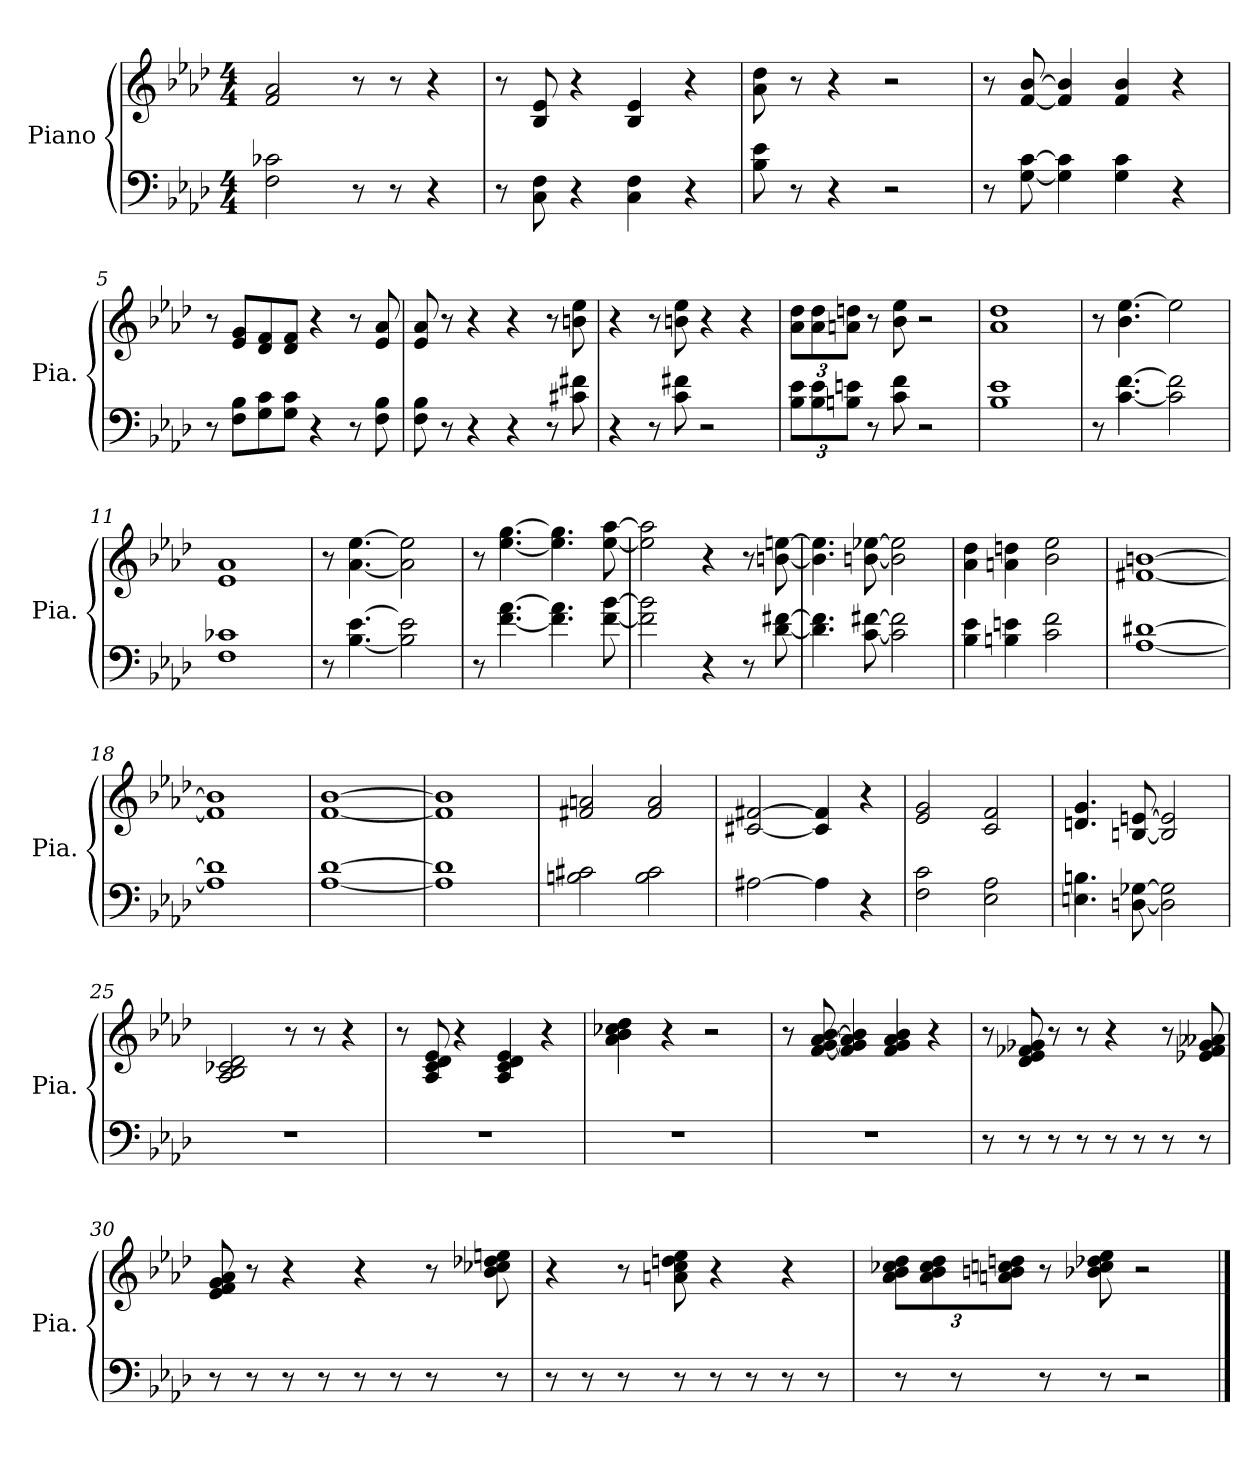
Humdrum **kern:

**kern	**kern
*part1	*part1
*staff2	*staff1
*I"Piano	*
*I'Pia.	*
*clefF4	*clefG2
*k[b-e-a-d-]	*k[b-e-a-d-]
*M4/4	*M4/4
=1	=1
2F\ 2c-X\	2f/ 2a-/
8r	8r
8r	8r
4r	4r
=2	=2
8r	8r
8C\ 8F\	8B-/ 8e-/
4r	4r
4C\ 4F\	4B-/ 4e-/
4r	4r
=3	=3
8B-\ 8e-\	8a-\ 8dd-\
8r	8r
4r	4r
2r	2r
=4	=4
8r	8r
[8G\ [8c\	[8f/ [8b-/
4G\] 4c\]	4f/] 4b-/]
4G\ 4c\	4f/ 4b-/
4r	4r
!!LO:LB:g=z
=5	=5
8r	8r
8F\ 8B-\L	8e-/ 8g/L
8G\ 8c\	8d-/ 8f/
8G\ 8c\J	8d-/ 8f/J
4r	4r
8r	8r
8F\ 8B-\	8e-/ 8a-/
=6	=6
8F\ 8B-\	8e-/ 8a-/
8r	8r
4r	4r
4r	4r
8r	8r
8c#X\ 8f#X\	8bn\ 8ee-\
=7	=7
4r	4r
8r	8r
8c\ 8f#X\	8bn\ 8ee-\
2r	4r
.	4r
=8	=8
*Xbrackettup	*Xbrackettup
12B-\ 12e-\L	12a-\ 12dd-\L
12B-\ 12e-\	12a-\ 12dd-\
12Bn\ 12en\J	12an\ 12ddn\J
8r	8r
8c\ 8f\	8b-\ 8ee-\
2r	2r
!!LO:LB:g=z
=9	=9
1B- 1e-	1a- 1dd-
=10	=10
8r	8r
[4.c\ [4.f\	4.b-\ [4.ee-\
2c\] 2f\]	2ee-\]
=11	=11
1F 1c-X	1e- 1a-
=12	=12
8r	8r
[4.B-\ [4.e-\	[4.a-\ [4.ee-\
2B-\] 2e-\]	2a-\] 2ee-\]
!!LO:LB:g=z
=13	=13
8r	8r
[4.f\ [4.a-\	[4.ee-\ [4.gg\
4.f\] 4.a-\]	4.ee-\] 4.gg\]
[8f\ [8b-\	[8ee-\ [8aa-\
=14	=14
2f\] 2b-\]	2ee-\] 2aa-\]
4r	4r
8r	8r
[8d-\ [8f#X\	[8bn\ [8een\
=15	=15
4.d-\] 4.f#\]	4.b\] 4.ee\]
[8c\ [8f#X\	[8bn\ [8ee-X\
2c\] 2f#\]	2b\] 2ee-\]
=16	=16
4B-\ 4e-\	4a-\ 4dd-\
4Bn\ 4en\	4an\ 4ddn\
2c\ 2f\	2b-\ 2ee-\
!!LO:LB:g=z
=17	=17
[1A- [1d#X	[1f#X [1bn
=18	=18
1A-] 1d#]	1f#] 1b]
=19	=19
[1A- [1d-	[1f [1b-
=20	=20
1A-] 1d-]	1f] 1b-]
!!LO:PB:g=z
=21	=21
2Bn\ 2c#X\	2f#X/ 2an/
2B\ 2c#\	2f#/ 2a/
=22	=22
[2A#X\	[2c#X/ [2f#X/
4A#\]	4c#/] 4f#/]
4r	4r
=23	=23
2F\ 2c\	2e-/ 2g/
2E-\ 2A-\	2c/ 2f/
=24	=24
4.En\ 4.Bn\	4.dn/ 4.g/
[8Dn\ [8G-X\	[8Bn/ [8en/
2D\] 2G-\]	2B/] 2e/]
!!LO:LB:g=z
=25	=25
1r	2A-/ 2B-/ 2c-X/ 2d-/
.	8r
.	8r
.	4r
=26	=26
1r	8r
.	8A-/ 8c/ 8d-/ 8e-/
.	4r
.	4A-/ 4c/ 4d-/ 4e-/
.	4r
=27	=27
1r	4a-\ 4b-\ 4cc-X\ 4dd-\
.	4r
.	2r
=28	=28
1r	8r
.	[8f/ [8g/ [8a-/ [8b-/
.	4f/] 4g/] 4a-/] 4b-/]
.	4f/ 4g/ 4a-/ 4b-/
.	4r
!!LO:LB:g=z
=29	=29
8r	8r
8r	8d-/ 8e-/ 8f-X/ 8g-X/
8r	8r
8r	8r
8r	4r
8r	.
8r	8r
8r	8e-X/ 8f-/ 8g-/ 8a--X/
=30	=30
8r	8e-/ 8f/ 8g/ 8a-/
8r	8r
8r	4r
8r	.
8r	4r
8r	.
8r	8r
8r	8b-\ 8cc-X\ 8dd-X\ 8een\
=31	=31
8r	4r
8r	.
8r	8r
8r	8an\ 8cc\ 8ddn\ 8ee-\
8r	4r
8r	.
8r	4r
8r	.
!!LO:LB:g=z
=32	=32
8r	12a-\ 12b-\ 12cc-X\ 12dd-\L
.	12a-\ 12b-\ 12cc-\ 12dd-\
8r	.
.	12an\ 12bn\ 12ccn\ 12ddn\J
8r	8r
8r	8b-X\ 8cc\ 8dd-X\ 8ee-\
2r	2r
==	==
*-	*-
